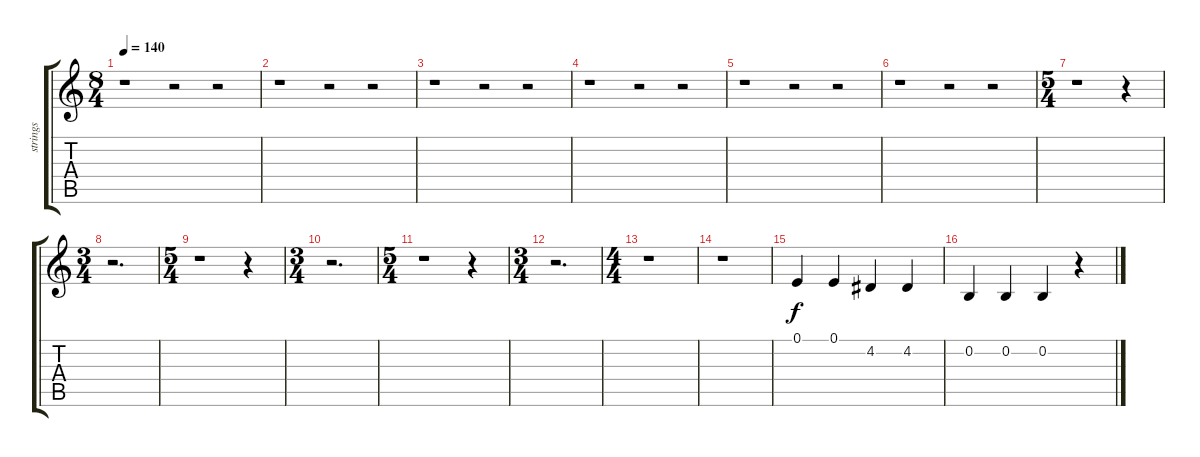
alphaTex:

\track ("strings" "strings") {instrument stringensemble1}
\staff {score tabs}
\tuning (E4 B3 G3 D3 A2 E2) {hide}
\ts (8 4)
\tempo 140
\clef g2
\ks c
r.1{dy f} r.2 r.2 |
r.1 r.2 r.2 |
r.1 r.2 r.2 |
r.1 r.2 r.2 |
r.1 r.2 r.2 |
r.1 r.2 r.2 |
\ts (5 4)
r.1 r.4 |
\ts (3 4)
r.2{d} |
\ts (5 4)
r.1 r.4 |
\ts (3 4)
r.2{d} |
\ts (5 4)
r.1 r.4 |
\ts (3 4)
r.2{d} |
\ts (4 4)
r.1 |
r.1 |
0.1.4 0.1.4 4.2.4 4.2.4 |
0.2.4 0.2.4 0.2.4 r.4
